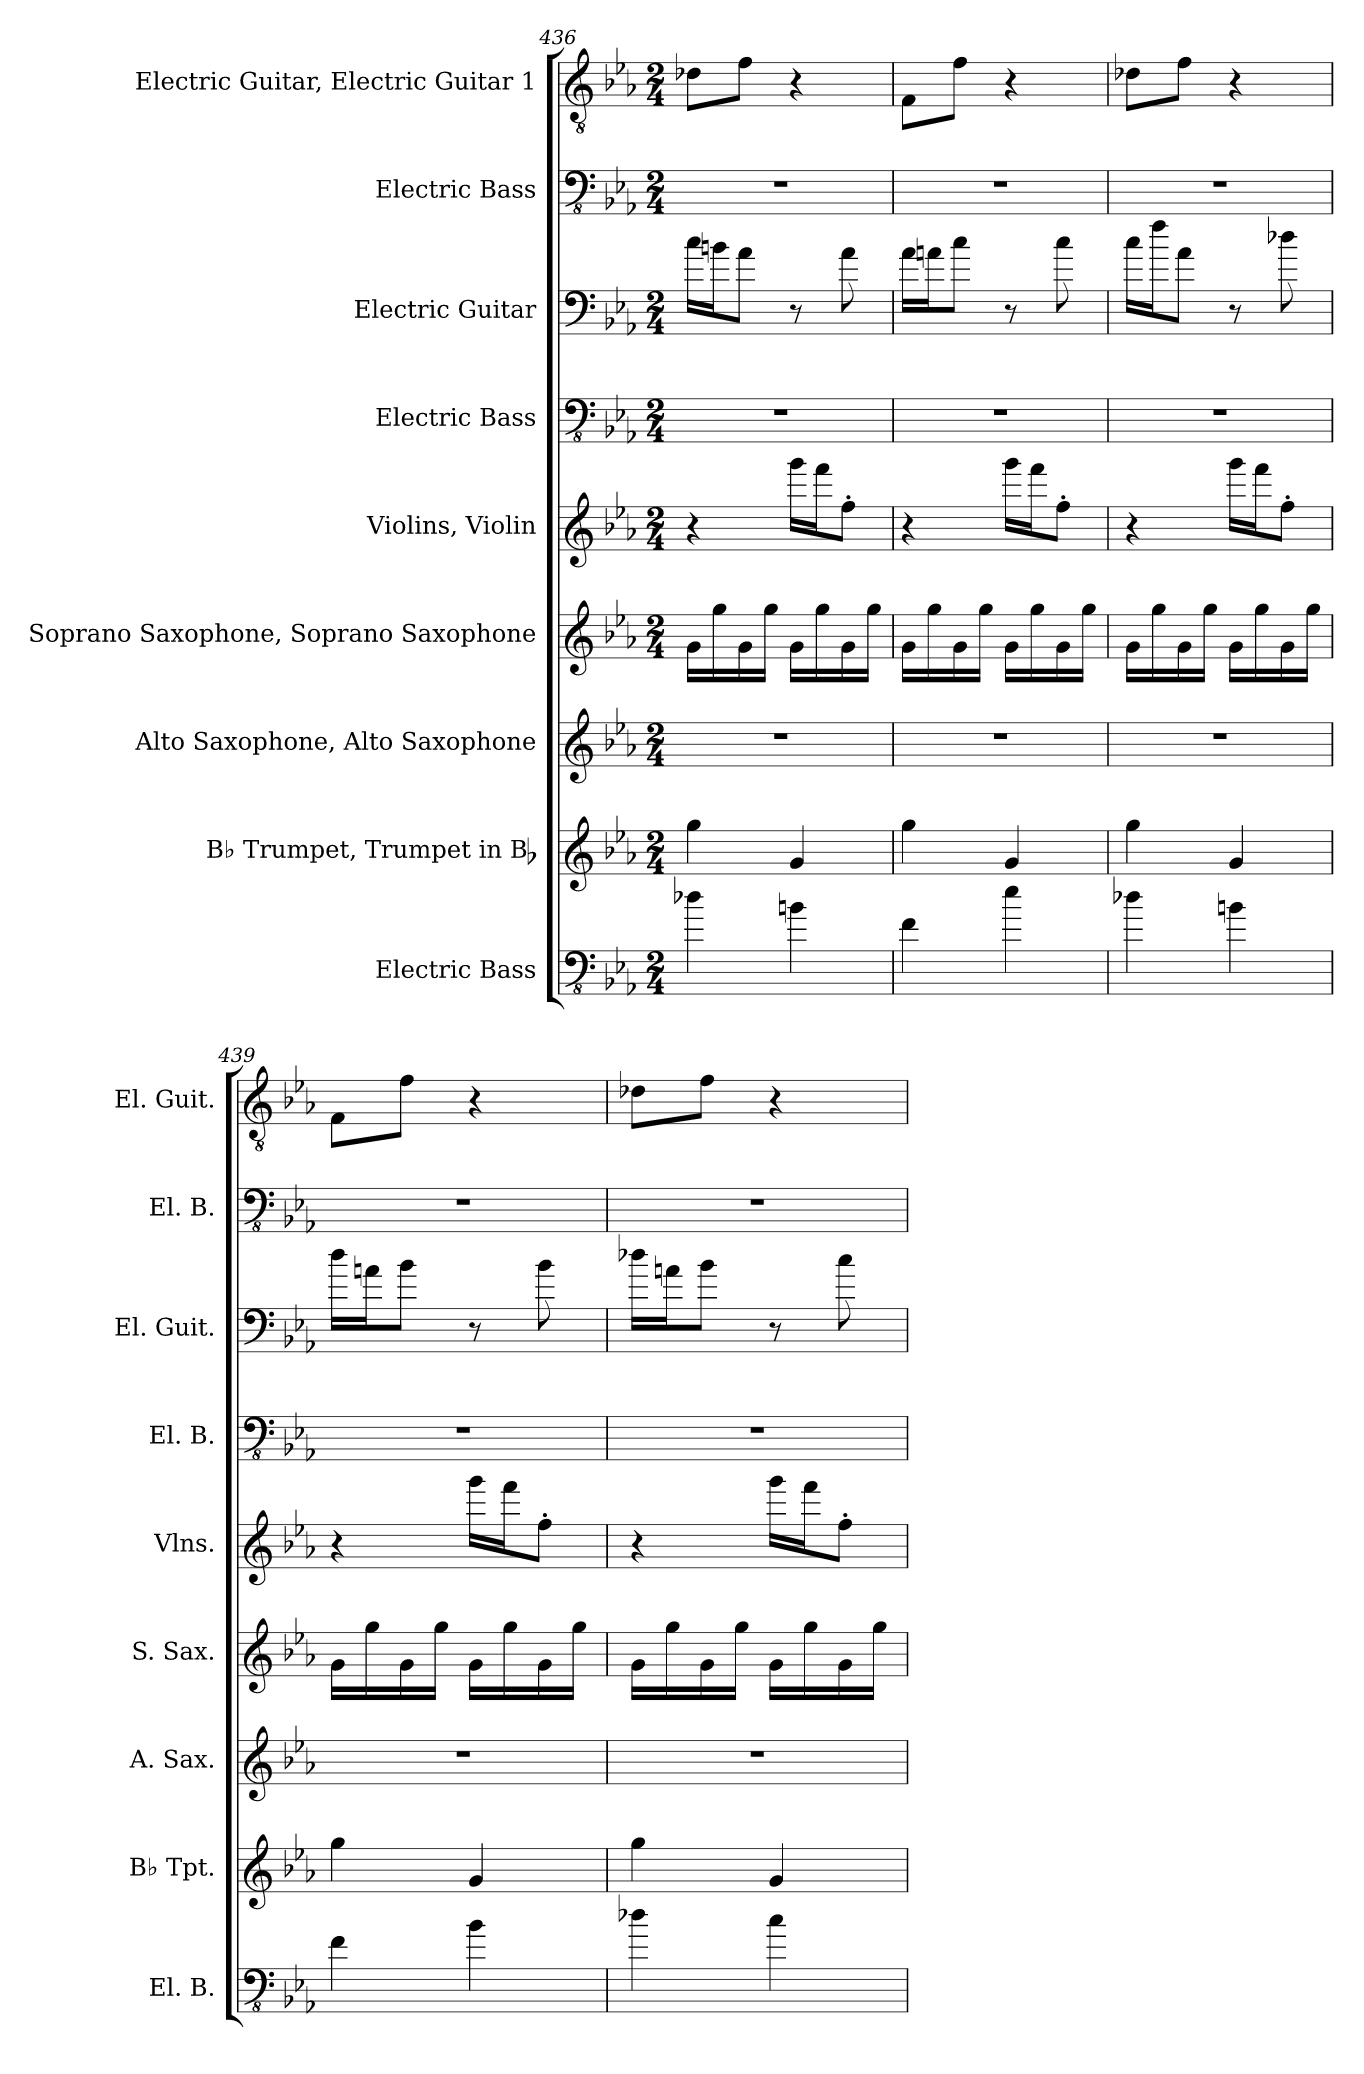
**kern	**kern	**kern	**kern	**kern	**kern	**kern	**kern	**kern
*part9	*part8	*part7	*part6	*part5	*part4	*part3	*part2	*part1
*staff9	*staff8	*staff7	*staff6	*staff5	*staff4	*staff3	*staff2	*staff1
*I"Electric Bass	*I"B♭ Trumpet, Trumpet in Bb	*I"Alto Saxophone, Alto Saxophone	*I"Soprano Saxophone, Soprano Saxophone	*I"Violins, Violin	*I"Electric Bass	*I"Electric Guitar	*I"Electric Bass	*I"Electric Guitar, Electric Guitar 1
*I'El. B.	*I'B♭ Tpt.	*I'A. Sax.	*I'S. Sax.	*I'Vlns.	*I'El. B.	*I'El. Guit.	*I'El. B.	*I'El. Guit.
*clefFv4	*clefG2	*clefG2	*clefG2	*clefG2	*clefFv4	*clefF4	*clefFv4	*clefGv2
*	*ITrd1c2	*ITrd5c9	*ITrd1c2	*	*	*	*	*
*k[b-e-a-]	*k[b-e-a-d-g-]	*k[b-e-a-d-g-c-]	*k[b-e-a-d-g-]	*k[b-e-a-]	*k[b-e-a-]	*k[b-e-a-]	*k[b-e-a-]	*k[b-e-a-]
*M2/4	*M2/4	*M2/4	*M2/4	*M2/4	*M2/4	*M2/4	*M2/4	*M2/4
=436	=436	=436	=436	=436	=436	=436	=436	=436
4d-X\	4ff\	2r	16f\LL	4r	2r	16cc\LL	2r	8d-X\L
.	.	.	16ff\	.	.	16bn\J	.	.
.	.	.	16f\	.	.	8a-\J	.	8f\J
.	.	.	16ff\JJ	.	.	.	.	.
4Bn\	4f/	.	16f\LL	16ggg\LL	.	8r	.	4r
.	.	.	16ff\	16fff\J	.	.	.	.
.	.	.	16f\	8ff'\J	.	8a-\	.	.
.	.	.	16ff\JJ	.	.	.	.	.
=437	=437	=437	=437	=437	=437	=437	=437	=437
4F\	4ff\	2r	16f\LL	4r	2r	16a-\LL	2r	8F\L
.	.	.	16ff\	.	.	16an\J	.	.
.	.	.	16f\	.	.	8cc\J	.	8f\J
.	.	.	16ff\JJ	.	.	.	.	.
4e-\	4f/	.	16f\LL	16ggg\LL	.	8r	.	4r
.	.	.	16ff\	16fff\J	.	.	.	.
.	.	.	16f\	8ff'\J	.	8cc\	.	.
.	.	.	16ff\JJ	.	.	.	.	.
=438	=438	=438	=438	=438	=438	=438	=438	=438
4d-X\	4ff\	2r	16f\LL	4r	2r	16cc\LL	2r	8d-X\L
.	.	.	16ff\	.	.	16ff\J	.	.
.	.	.	16f\	.	.	8a-\J	.	8f\J
.	.	.	16ff\JJ	.	.	.	.	.
4Bn\	4f/	.	16f\LL	16ggg\LL	.	8r	.	4r
.	.	.	16ff\	16fff\J	.	.	.	.
.	.	.	16f\	8ff'\J	.	8dd-X\	.	.
.	.	.	16ff\JJ	.	.	.	.	.
!!LO:PB:g=z
=439	=439	=439	=439	=439	=439	=439	=439	=439
4F\	4ff\	2r	16f\LL	4r	2r	16dd\LL	2r	8F\L
.	.	.	16ff\	.	.	16an\J	.	.
.	.	.	16f\	.	.	8b-\J	.	8f\J
.	.	.	16ff\JJ	.	.	.	.	.
4B-\	4f/	.	16f\LL	16ggg\LL	.	8r	.	4r
.	.	.	16ff\	16fff\J	.	.	.	.
.	.	.	16f\	8ff'\J	.	8b-\	.	.
.	.	.	16ff\JJ	.	.	.	.	.
=440	=440	=440	=440	=440	=440	=440	=440	=440
4d-X\	4ff\	2r	16f\LL	4r	2r	16dd-X\LL	2r	8d-X\L
.	.	.	16ff\	.	.	16an\J	.	.
.	.	.	16f\	.	.	8b-\J	.	8f\J
.	.	.	16ff\JJ	.	.	.	.	.
4c\	4f/	.	16f\LL	16ggg\LL	.	8r	.	4r
.	.	.	16ff\	16fff\J	.	.	.	.
.	.	.	16f\	8ff'\J	.	8cc\	.	.
.	.	.	16ff\JJ	.	.	.	.	.
=	=	=	=	=	=	=	=	=
*-	*-	*-	*-	*-	*-	*-	*-	*-
